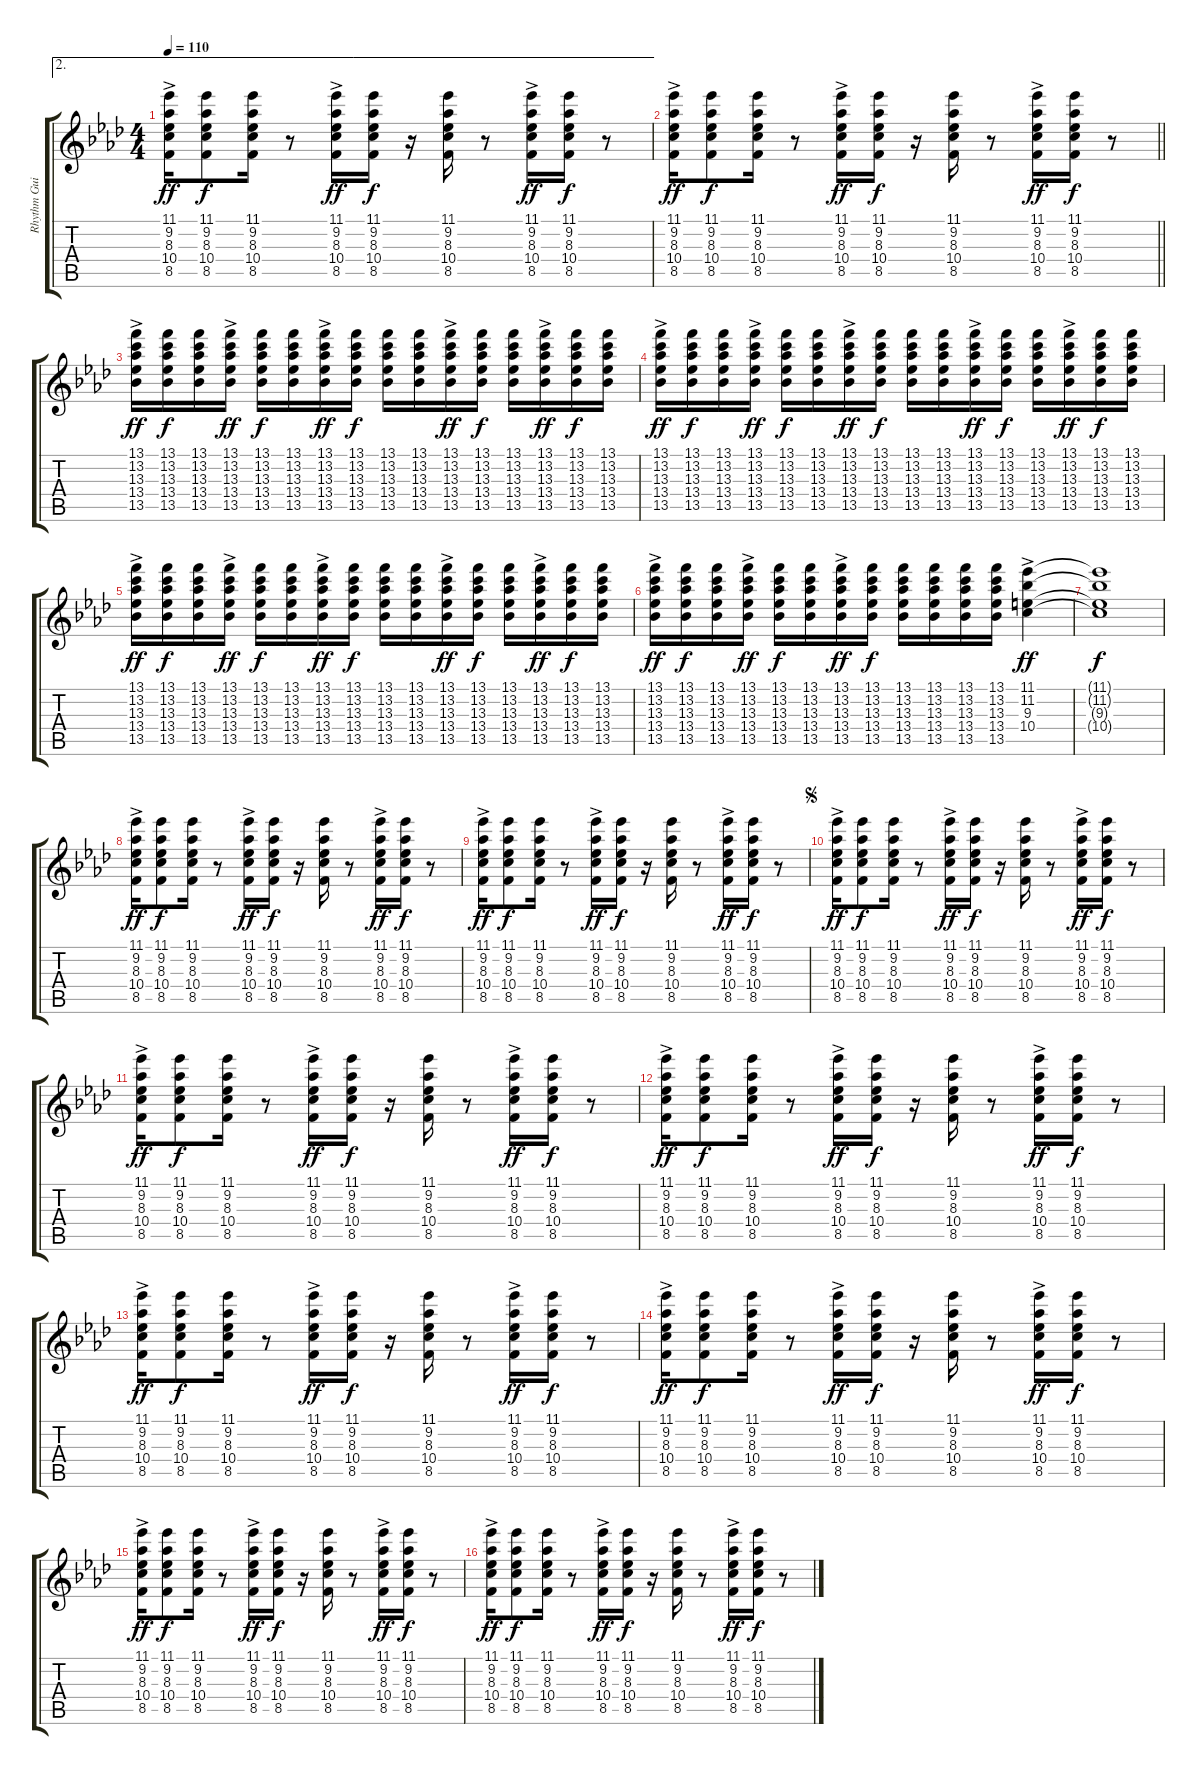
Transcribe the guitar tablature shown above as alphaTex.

\track ("Rhythm Guitar" "Rhythm Gui") {instrument electricguitarclean}
\staff {score tabs}
\tuning (E4 B3 G3 D3 A2 E2) {hide}
\ae 2
\ts (4 4)
\tempo 110
\clef g2
\ks ab
(11.1{ac} 9.2{ac} 8.3{ac} 10.4{ac} 8.5{ac}).16{dy ff} (11.1 9.2 8.3 10.4 8.5).8{dy f} (11.1 9.2 8.3 10.4 8.5).16 r.8 (11.1{ac} 9.2{ac} 8.3{ac} 10.4{ac} 8.5{ac}).16{dy ff} (11.1 9.2 8.3 10.4 8.5).16{dy f} r.16 (11.1 9.2 8.3 10.4 8.5).16 r.8 (11.1{ac} 9.2{ac} 8.3{ac} 10.4{ac} 8.5{ac}).16{dy ff} (11.1 9.2 8.3 10.4 8.5).16{dy f} r.8 |
\barLineRight lightlight
(11.1{ac} 9.2{ac} 8.3{ac} 10.4{ac} 8.5{ac}).16{dy ff} (11.1 9.2 8.3 10.4 8.5).8{dy f} (11.1 9.2 8.3 10.4 8.5).16 r.8 (11.1{ac} 9.2{ac} 8.3{ac} 10.4{ac} 8.5{ac}).16{dy ff} (11.1 9.2 8.3 10.4 8.5).16{dy f} r.16 (11.1 9.2 8.3 10.4 8.5).16 r.8 (11.1{ac} 9.2{ac} 8.3{ac} 10.4{ac} 8.5{ac}).16{dy ff} (11.1 9.2 8.3 10.4 8.5).16{dy f} r.8 |
(13.1{ac} 13.2{ac} 13.3{ac} 13.4{ac} 13.5{ac}).16{dy ff} (13.1 13.2 13.3 13.4 13.5).16{dy f} (13.1 13.2 13.3 13.4 13.5).16 (13.1{ac} 13.2{ac} 13.3{ac} 13.4{ac} 13.5{ac}).16{dy ff} (13.1 13.2 13.3 13.4 13.5).16{dy f} (13.1 13.2 13.3 13.4 13.5).16 (13.1{ac} 13.2{ac} 13.3{ac} 13.4{ac} 13.5{ac}).16{dy ff} (13.1 13.2 13.3 13.4 13.5).16{dy f} (13.1 13.2 13.3 13.4 13.5).16 (13.1 13.2 13.3 13.4 13.5).16 (13.1{ac} 13.2{ac} 13.3{ac} 13.4{ac} 13.5{ac}).16{dy ff} (13.1 13.2 13.3 13.4 13.5).16{dy f} (13.1 13.2 13.3 13.4 13.5).16 (13.1{ac} 13.2{ac} 13.3{ac} 13.4{ac} 13.5{ac}).16{dy ff} (13.1 13.2 13.3 13.4 13.5).16{dy f} (13.1 13.2 13.3 13.4 13.5).16 |
(13.1{ac} 13.2{ac} 13.3{ac} 13.4{ac} 13.5{ac}).16{dy ff} (13.1 13.2 13.3 13.4 13.5).16{dy f} (13.1 13.2 13.3 13.4 13.5).16 (13.1{ac} 13.2{ac} 13.3{ac} 13.4{ac} 13.5{ac}).16{dy ff} (13.1 13.2 13.3 13.4 13.5).16{dy f} (13.1 13.2 13.3 13.4 13.5).16 (13.1{ac} 13.2{ac} 13.3{ac} 13.4{ac} 13.5{ac}).16{dy ff} (13.1 13.2 13.3 13.4 13.5).16{dy f} (13.1 13.2 13.3 13.4 13.5).16 (13.1 13.2 13.3 13.4 13.5).16 (13.1{ac} 13.2{ac} 13.3{ac} 13.4{ac} 13.5{ac}).16{dy ff} (13.1 13.2 13.3 13.4 13.5).16{dy f} (13.1 13.2 13.3 13.4 13.5).16 (13.1{ac} 13.2{ac} 13.3{ac} 13.4{ac} 13.5{ac}).16{dy ff} (13.1 13.2 13.3 13.4 13.5).16{dy f} (13.1 13.2 13.3 13.4 13.5).16 |
(13.1{ac} 13.2{ac} 13.3{ac} 13.4{ac} 13.5{ac}).16{dy ff} (13.1 13.2 13.3 13.4 13.5).16{dy f} (13.1 13.2 13.3 13.4 13.5).16 (13.1{ac} 13.2{ac} 13.3{ac} 13.4{ac} 13.5{ac}).16{dy ff} (13.1 13.2 13.3 13.4 13.5).16{dy f} (13.1 13.2 13.3 13.4 13.5).16 (13.1{ac} 13.2{ac} 13.3{ac} 13.4{ac} 13.5{ac}).16{dy ff} (13.1 13.2 13.3 13.4 13.5).16{dy f} (13.1 13.2 13.3 13.4 13.5).16 (13.1 13.2 13.3 13.4 13.5).16 (13.1{ac} 13.2{ac} 13.3{ac} 13.4{ac} 13.5{ac}).16{dy ff} (13.1 13.2 13.3 13.4 13.5).16{dy f} (13.1 13.2 13.3 13.4 13.5).16 (13.1{ac} 13.2{ac} 13.3{ac} 13.4{ac} 13.5{ac}).16{dy ff} (13.1 13.2 13.3 13.4 13.5).16{dy f} (13.1 13.2 13.3 13.4 13.5).16 |
(13.1{ac} 13.2{ac} 13.3{ac} 13.4{ac} 13.5{ac}).16{dy ff} (13.1 13.2 13.3 13.4 13.5).16{dy f} (13.1 13.2 13.3 13.4 13.5).16 (13.1{ac} 13.2{ac} 13.3{ac} 13.4{ac} 13.5{ac}).16{dy ff} (13.1 13.2 13.3 13.4 13.5).16{dy f} (13.1 13.2 13.3 13.4 13.5).16 (13.1{ac} 13.2{ac} 13.3{ac} 13.4{ac} 13.5{ac}).16{dy ff} (13.1 13.2 13.3 13.4 13.5).16{dy f} (13.1 13.2 13.3 13.4 13.5).16 (13.1 13.2 13.3 13.4 13.5).16 (13.1 13.2 13.3 13.4 13.5).16 (13.1 13.2 13.3 13.4 13.5).16 (11.1{ac} 11.2{ac} 9.3{ac} 10.4{ac}).4{dy ff} |
(11.1{t} 11.2{t} 9.3{t} 10.4{t}).1{dy f} |
(11.1{ac} 9.2{ac} 8.3{ac} 10.4{ac} 8.5{ac}).16{dy ff} (11.1 9.2 8.3 10.4 8.5).8{dy f} (11.1 9.2 8.3 10.4 8.5).16 r.8 (11.1{ac} 9.2{ac} 8.3{ac} 10.4{ac} 8.5{ac}).16{dy ff} (11.1 9.2 8.3 10.4 8.5).16{dy f} r.16 (11.1 9.2 8.3 10.4 8.5).16 r.8 (11.1{ac} 9.2{ac} 8.3{ac} 10.4{ac} 8.5{ac}).16{dy ff} (11.1 9.2 8.3 10.4 8.5).16{dy f} r.8 |
(11.1{ac} 9.2{ac} 8.3{ac} 10.4{ac} 8.5{ac}).16{dy ff} (11.1 9.2 8.3 10.4 8.5).8{dy f} (11.1 9.2 8.3 10.4 8.5).16 r.8 (11.1{ac} 9.2{ac} 8.3{ac} 10.4{ac} 8.5{ac}).16{dy ff} (11.1 9.2 8.3 10.4 8.5).16{dy f} r.16 (11.1 9.2 8.3 10.4 8.5).16 r.8 (11.1{ac} 9.2{ac} 8.3{ac} 10.4{ac} 8.5{ac}).16{dy ff} (11.1 9.2 8.3 10.4 8.5).16{dy f} r.8 |
\jump segno
(11.1{ac} 9.2{ac} 8.3{ac} 10.4{ac} 8.5{ac}).16{dy ff} (11.1 9.2 8.3 10.4 8.5).8{dy f} (11.1 9.2 8.3 10.4 8.5).16 r.8 (11.1{ac} 9.2{ac} 8.3{ac} 10.4{ac} 8.5{ac}).16{dy ff} (11.1 9.2 8.3 10.4 8.5).16{dy f} r.16 (11.1 9.2 8.3 10.4 8.5).16 r.8 (11.1{ac} 9.2{ac} 8.3{ac} 10.4{ac} 8.5{ac}).16{dy ff} (11.1 9.2 8.3 10.4 8.5).16{dy f} r.8 |
(11.1{ac} 9.2{ac} 8.3{ac} 10.4{ac} 8.5{ac}).16{dy ff} (11.1 9.2 8.3 10.4 8.5).8{dy f} (11.1 9.2 8.3 10.4 8.5).16 r.8 (11.1{ac} 9.2{ac} 8.3{ac} 10.4{ac} 8.5{ac}).16{dy ff} (11.1 9.2 8.3 10.4 8.5).16{dy f} r.16 (11.1 9.2 8.3 10.4 8.5).16 r.8 (11.1{ac} 9.2{ac} 8.3{ac} 10.4{ac} 8.5{ac}).16{dy ff} (11.1 9.2 8.3 10.4 8.5).16{dy f} r.8 |
(11.1{ac} 9.2{ac} 8.3{ac} 10.4{ac} 8.5{ac}).16{dy ff} (11.1 9.2 8.3 10.4 8.5).8{dy f} (11.1 9.2 8.3 10.4 8.5).16 r.8 (11.1{ac} 9.2{ac} 8.3{ac} 10.4{ac} 8.5{ac}).16{dy ff} (11.1 9.2 8.3 10.4 8.5).16{dy f} r.16 (11.1 9.2 8.3 10.4 8.5).16 r.8 (11.1{ac} 9.2{ac} 8.3{ac} 10.4{ac} 8.5{ac}).16{dy ff} (11.1 9.2 8.3 10.4 8.5).16{dy f} r.8 |
(11.1{ac} 9.2{ac} 8.3{ac} 10.4{ac} 8.5{ac}).16{dy ff} (11.1 9.2 8.3 10.4 8.5).8{dy f} (11.1 9.2 8.3 10.4 8.5).16 r.8 (11.1{ac} 9.2{ac} 8.3{ac} 10.4{ac} 8.5{ac}).16{dy ff} (11.1 9.2 8.3 10.4 8.5).16{dy f} r.16 (11.1 9.2 8.3 10.4 8.5).16 r.8 (11.1{ac} 9.2{ac} 8.3{ac} 10.4{ac} 8.5{ac}).16{dy ff} (11.1 9.2 8.3 10.4 8.5).16{dy f} r.8 |
(11.1{ac} 9.2{ac} 8.3{ac} 10.4{ac} 8.5{ac}).16{dy ff} (11.1 9.2 8.3 10.4 8.5).8{dy f} (11.1 9.2 8.3 10.4 8.5).16 r.8 (11.1{ac} 9.2{ac} 8.3{ac} 10.4{ac} 8.5{ac}).16{dy ff} (11.1 9.2 8.3 10.4 8.5).16{dy f} r.16 (11.1 9.2 8.3 10.4 8.5).16 r.8 (11.1{ac} 9.2{ac} 8.3{ac} 10.4{ac} 8.5{ac}).16{dy ff} (11.1 9.2 8.3 10.4 8.5).16{dy f} r.8 |
(11.1{ac} 9.2{ac} 8.3{ac} 10.4{ac} 8.5{ac}).16{dy ff} (11.1 9.2 8.3 10.4 8.5).8{dy f} (11.1 9.2 8.3 10.4 8.5).16 r.8 (11.1{ac} 9.2{ac} 8.3{ac} 10.4{ac} 8.5{ac}).16{dy ff} (11.1 9.2 8.3 10.4 8.5).16{dy f} r.16 (11.1 9.2 8.3 10.4 8.5).16 r.8 (11.1{ac} 9.2{ac} 8.3{ac} 10.4{ac} 8.5{ac}).16{dy ff} (11.1 9.2 8.3 10.4 8.5).16{dy f} r.8 |
(11.1{ac} 9.2{ac} 8.3{ac} 10.4{ac} 8.5{ac}).16{dy ff} (11.1 9.2 8.3 10.4 8.5).8{dy f} (11.1 9.2 8.3 10.4 8.5).16 r.8 (11.1{ac} 9.2{ac} 8.3{ac} 10.4{ac} 8.5{ac}).16{dy ff} (11.1 9.2 8.3 10.4 8.5).16{dy f} r.16 (11.1 9.2 8.3 10.4 8.5).16 r.8 (11.1{ac} 9.2{ac} 8.3{ac} 10.4{ac} 8.5{ac}).16{dy ff} (11.1 9.2 8.3 10.4 8.5).16{dy f} r.8
